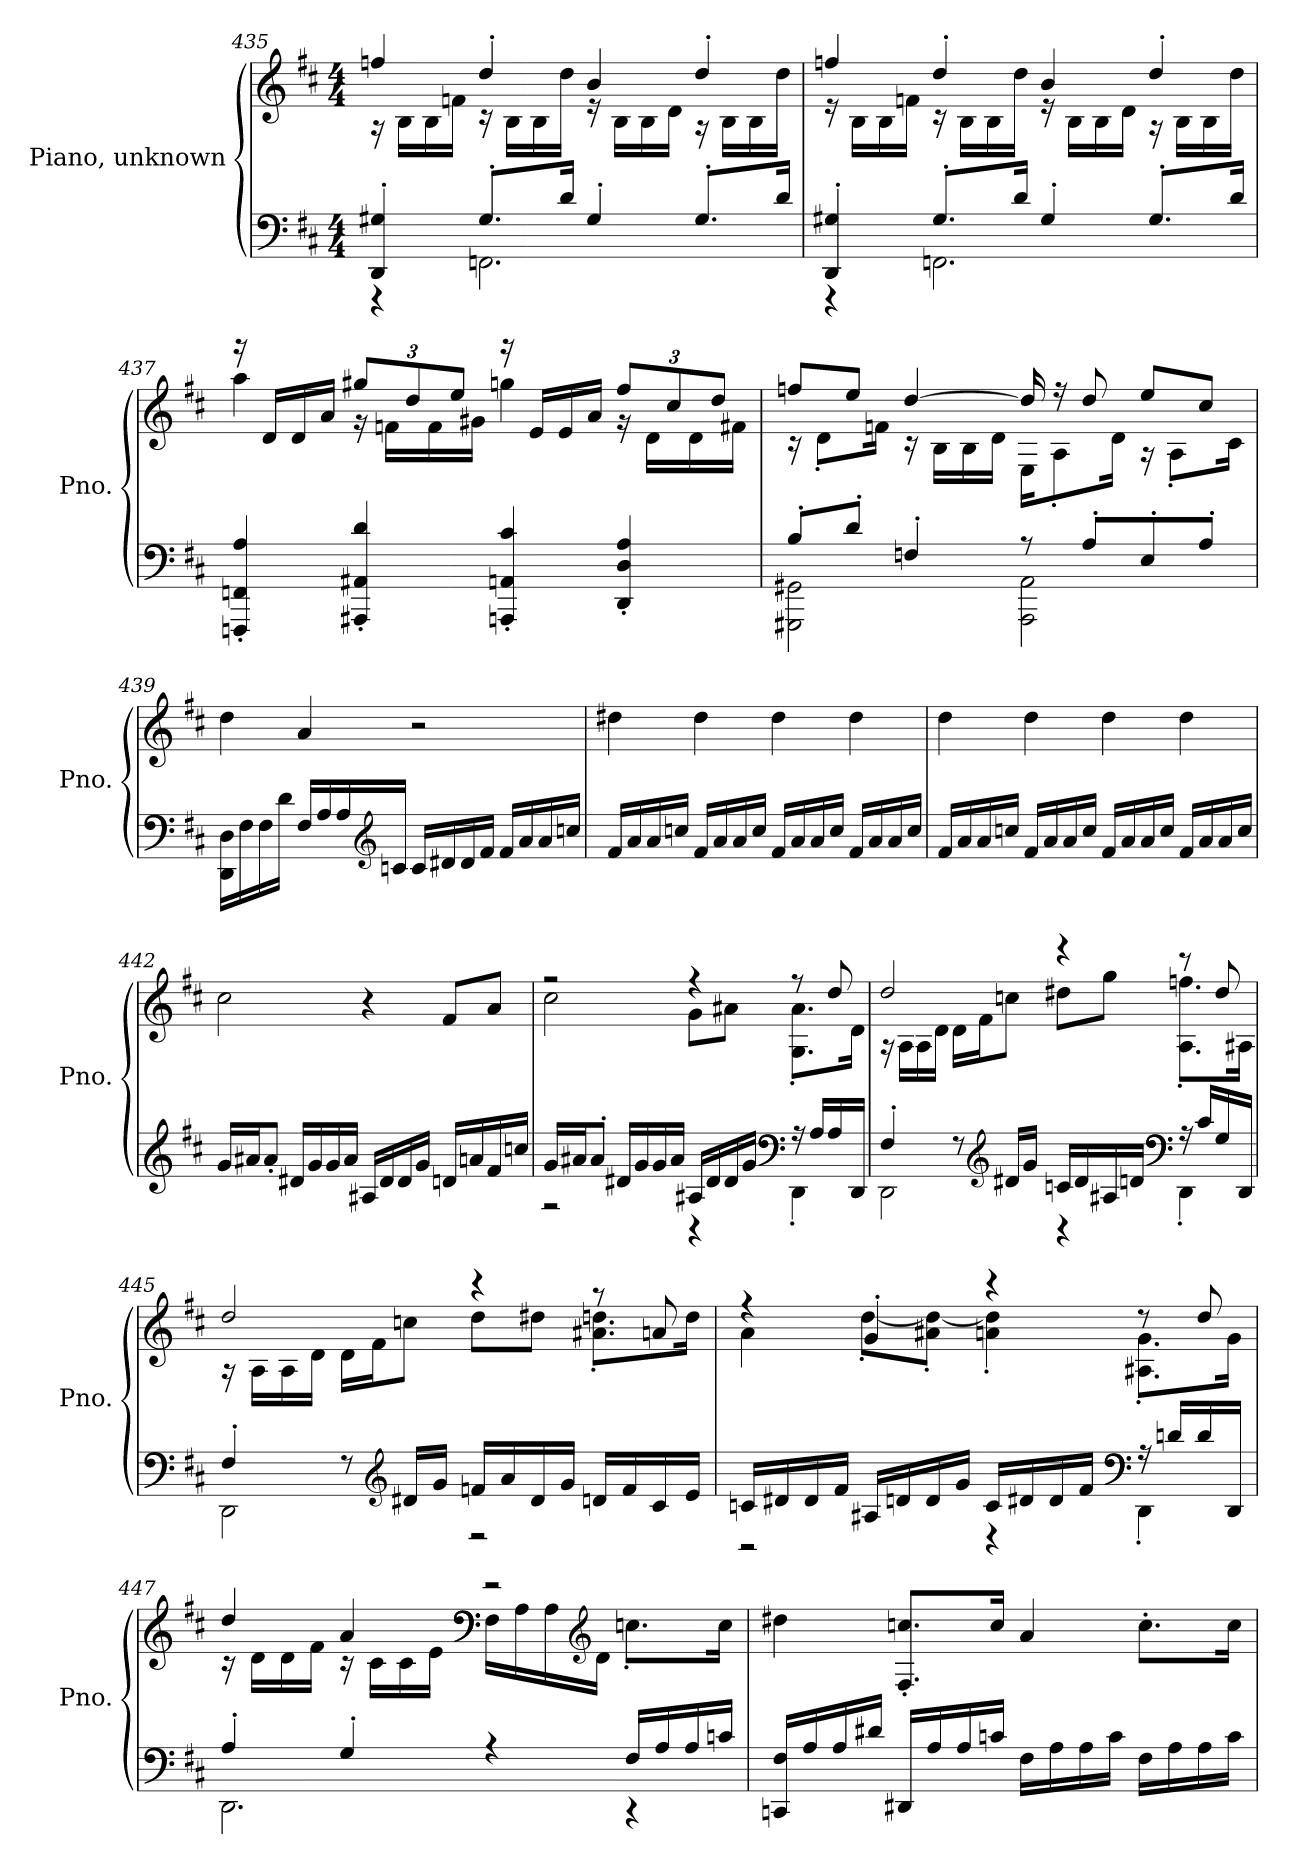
**kern	**kern
*part1	*part1
*staff2	*staff1
*I"Piano, unknown	*
*I'Pno.	*
!!LO:LB:g=z
*clefF4	*clefG2
*k[f#c#]	*k[f#c#]
*M4/4	*M4/4
=435	=435
*^	*^
4DD/' 4G#X/'	4r	4ffn/	16r
.	.	.	16B\LL
.	.	.	16B\
.	.	.	16fn\JJ
8.G#'/L	2.FFn\	4dd'/	16r
.	.	.	16B\LL
.	.	.	16B\
16d/Jk	.	.	16dd\JJ
4G#'/	.	4b/	16r
.	.	.	16B\LL
.	.	.	16B\
.	.	.	16d\JJ
8.G#'/L	.	4dd'/	16r
.	.	.	16B\LL
.	.	.	16B\
16d/Jk	.	.	16dd\JJ
=436	=436	=436	=436
4DD/' 4G#X/'	4r	4ffn/	16r
.	.	.	16B\LL
.	.	.	16B\
.	.	.	16fn\JJ
8.G#'/L	2.FFn\	4dd'/	16r
.	.	.	16B\LL
.	.	.	16B\
16d/Jk	.	.	16dd\JJ
4G#'/	.	4b/	16r
.	.	.	16B\LL
.	.	.	16B\
.	.	.	16d\JJ
8.G#'/L	.	4dd'/	16r
.	.	.	16B\LL
.	.	.	16B\
16d/Jk	.	.	16dd\JJ
*v	*v	*	*
!!LO:LB:g=z	!!
=437	=437	=437
4FFFn/' 4FFn/' 4A/'	16r	4aa\
.	16d/LL	.
.	16d/	.
.	16a/JJ	.
*	*Xbrackettup	*
4AAA#X/' 4AA#X/' 4d/'	12gg#X/L	16r
.	.	16fn\LL
.	12dd/	.
.	.	16f\
.	12ee/J	.
.	.	16g#X\JJ
4AAAn/' 4AAn/' 4c#/'	16r	4ggn\
.	16e/LL	.
.	16e/	.
.	16a/JJ	.
4DD/' 4D/' 4A/'	12ff#/L	16r
.	.	16d\LL
.	12cc#/	.
.	.	16d\
.	12dd/J	.
.	.	16f#X\JJ
=438	=438	=438
*^	*	*
8B'/L	2GGG#X\ 2GG#X\	8ffn/L	16r
.	.	.	8d'\L
8d'/J	.	8ee/J	.
.	.	.	16fn\Jk
4Fn'/	.	[4dd/	16r
.	.	.	16B\LL
.	.	.	16B\
.	.	.	16d\JJ
8r	2AAA\ 2AA\	16dd/]	16E\KL
.	.	16r	8A'\
8A'/L	.	8dd/	.
.	.	.	16d\Jk
8E'/	.	8ee/L	16r
.	.	.	8A'\L
8A'/J	.	8cc#/J	.
.	.	.	16c#\Jk
*v	*v	*	*
*	*v	*v
!!LO:PB:g=z
=439	=439
16DD\ 16D\LL	4dd\
16F#\	.
16F#\	.
16d\JJ	.
16F#/LL	4a/
16A/	.
16A/	.
*clefG2	*
16cn/JJ	.
16c/LL	2r
16d#X/	.
16d#/	.
16f#/JJ	.
16f#/LL	.
16a/	.
16a/	.
16ccn/JJ	.
=440	=440
16f#/LL	4dd#X\
16a/	.
16a/	.
16ccn/JJ	.
16f#/LL	4dd#\
16a/	.
16a/	.
16cc/JJ	.
16f#/LL	4dd#\
16a/	.
16a/	.
16cc/JJ	.
16f#/LL	4dd#\
16a/	.
16a/	.
16cc/JJ	.
!!LO:LB:g=z
=441	=441
16f#/LL	4dd\
16a/	.
16a/	.
16ccn/JJ	.
16f#/LL	4dd\
16a/	.
16a/	.
16cc/JJ	.
16f#/LL	4dd\
16a/	.
16a/	.
16cc/JJ	.
16f#/LL	4dd\
16a/	.
16a/	.
16cc/JJ	.
=442	=442
16g/LL	2cc#\
16a#X/J	.
8a#'/J	.
16d#X/LL	.
16g/	.
16g/	.
16a#/JJ	.
16A#X/LL	4r
16d#/	.
16d#/	.
16g/JJ	.
16dn/LL	8f#/L
16an/	.
16f#/	8a/J
16ccn/JJ	.
!!LO:LB:g=z
=443	=443
*^	*^
16g/LL	2r	2r	2cc#\
16a#X/J	.	.	.
8a#'/J	.	.	.
16d#X/LL	.	.	.
16g/	.	.	.
16g/	.	.	.
16a#/JJ	.	.	.
16A#X/LL	4r	4r	8g\L
16d#/	.	.	.
16d#/	.	.	8a#X\J
16g/JJ	.	.	.
*clefF4	*	*	*
16r	4DD'\	8r	8.G\' 8.a#\'L
16A#/LL	.	.	.
16A#/	.	8dd/	.
16DD/JJ	.	.	16d\Jk
=444	=444	=444	=444
4F#'/	2DD\	2dd/	16r
.	.	.	16A\LL
.	.	.	16A\
.	.	.	16d\JJ
8r	.	.	16d\LL
.	.	.	16f#\J
*clefG2	*	*	*
16d#X/LL	.	.	8ccn\J
16g/JJ	.	.	.
16cn/LL	4r	4r	8dd#X\L
16d#/	.	.	.
16A#X/	.	.	8gg\J
16dn/JJ	.	.	.
*clefF4	*	*	*
16r	4DD'\	8r	8.A\' 8.ffn\'L
16c/LL	.	.	.
16G/	.	8dd#/	.
16DD/JJ	.	.	16A#X\Jk
!!LO:LB:g=z	!!
=445	=445	=445	=445
4F#'/	2DD\	2dd/	16r
.	.	.	16A\LL
.	.	.	16A\
.	.	.	16d\JJ
8r	.	.	16d\LL
.	.	.	16f#\J
*clefG2	*	*	*
16d#X/LL	.	.	8ccn\J
16g/JJ	.	.	.
16fn/LL	2r	4r	8dd\L
16a/	.	.	.
16d#/	.	.	8dd#X\J
16g/JJ	.	.	.
16dn/LL	.	8r	8.a#X\' 8.ddn\'L
16f/	.	.	.
16c#/	.	8an/	.
16e/JJ	.	.	16dd\Jk
=446	=446	=446	=446
16cn/LL	2r	4r	4a\
16d#X/	.	.	.
16d#/	.	.	.
16f#/JJ	.	.	.
16A#X/LL	.	4g'/	[8dd'\L
16dn/	.	.	.
16d/	.	.	8a#X\' 8dd\_'J
16g/JJ	.	.	.
16c/LL	4r	4r	4an\' 4dd\]'
16d#X/	.	.	.
16d#/	.	.	.
16f#/JJ	.	.	.
*clefF4	*	*	*
16r	4DD'\	8r	8.A#X\' 8.g\'L
16dn/LL	.	.	.
16d/	.	8dd/	.
16DD/JJ	.	.	16g\Jk
!!LO:LB:g=z	!!
=447	=447	=447	=447
4A'/	2.DD\	4dd/	16r
.	.	.	16d\LL
.	.	.	16d\
.	.	.	16f#\JJ
4G'/	.	4a/	16r
.	.	.	16c#\LL
.	.	.	16c#\
.	.	.	16e\JJ
*	*	*clefF4	*
4r	.	2r	16F#\LL
.	.	.	16A\
.	.	.	16A\
*	*	*clefG2	*
.	.	.	16d\JJ
16F#/LL	4r	.	8.ccn'\L
16A/	.	.	.
16A/	.	.	.
16cn/JJ	.	.	16cc\Jk
*v	*v	*	*
*	*v	*v
=448	=448
16CCn/ 16F#/LL	4dd#X\
16A/	.
16A/	.
16d#X/JJ	.
16DD#X/LL	8.F#/' 8.ccn/'L
16A/	.
16A/	.
16cn/JJ	16cc/Jk
16F#\LL	4a/
16A\	.
16A\	.
16c\JJ	.
16F#\LL	8.cc'\L
16A\	.
16A\	.
16c\JJ	16cc\Jk
=	=
*-	*-
